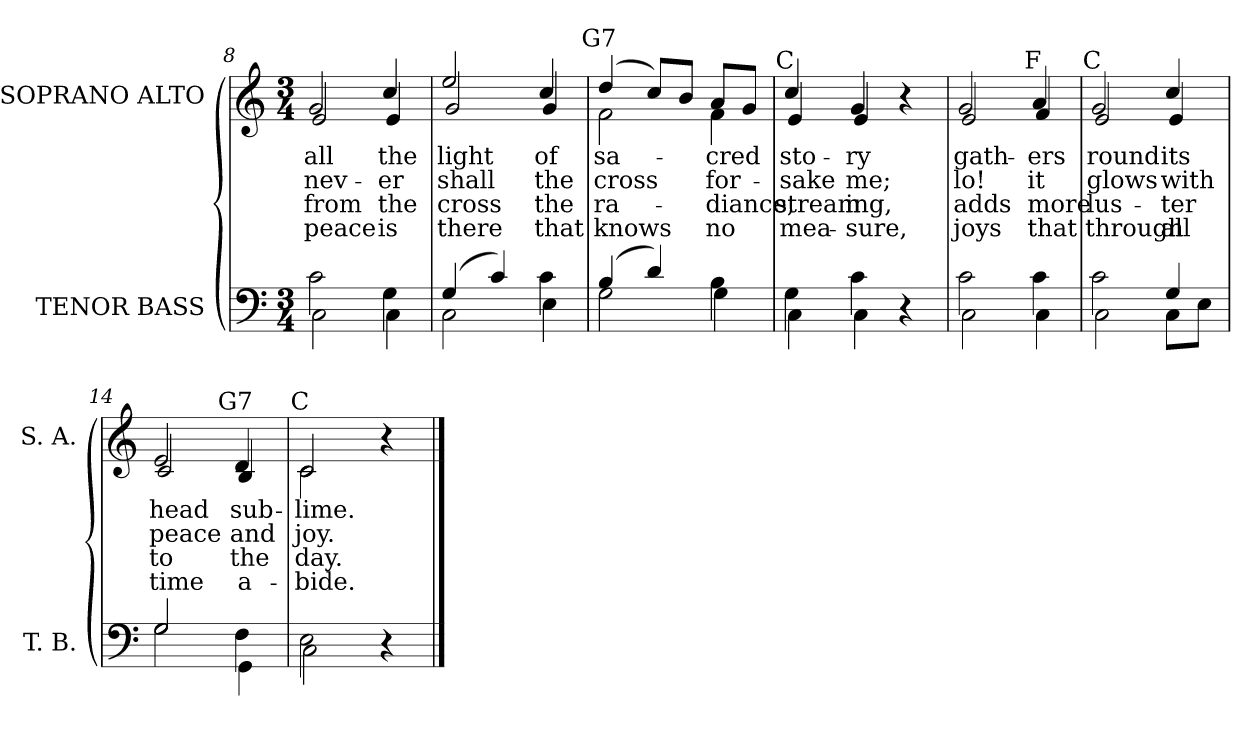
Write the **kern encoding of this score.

**kern	**kern	**text	**text	**text	**text
*part2	*part1	*part1	*part1	*part1	*part1
*staff2	*staff1	*staff1	*staff1	*staff1	*staff1
*I"TENOR BASS	*I"SOPRANO ALTO	*	*	*	*
*I'T. B.	*I'S. A.	*	*	*	*
*clefF4	*clefG2	*	*	*	*
*k[]	*k[]	*	*	*	*
*C:	*C:	*	*	*	*
*M3/4	*M3/4	*	*	*	*
=8	=8	=8	=8	=8	=8
*^	*	*	*	*	*
!	!	!LO:TX:a:cj:t=C	!	!	!	!
!	!	!	!LO:LY:b:color=#000000	!LO:LY:b:color=#000000	!LO:LY:b:color=#000000	!LO:LY:b:color=#000000
*	*	*^	*	*	*	*
2ci\	2Ci\	2gi/	2ei/	all	nev-	from	peace
!	!	!	!	!LO:LY:b:color=#000000	!LO:LY:b:color=#000000	!LO:LY:b:color=#000000	!LO:LY:b:color=#000000
4Gi\	4Ci\	4cci/	4ei/	the	-er	the	is
=9	=9	=9	=9	=9	=9	=9	=9
!	!	!	!	!LO:LY:b:color=#000000	!LO:LY:b:color=#000000	!LO:LY:b:color=#000000	!LO:LY:b:color=#000000
(4Gi/	2Ci\	2eei/	2gi/	light	shall	cross	there
4ci/)	.	.	.	.	.	.	.
!	!	!	!	!LO:LY:b:color=#000000	!LO:LY:b:color=#000000	!LO:LY:b:color=#000000	!LO:LY:b:color=#000000
4ci\	4Ei\	4cci/	4gi/	of	the	the	that
=10	=10	=10	=10	=10	=10	=10	=10
!	!	!LO:TX:a:cj:t=G7	!	!	!	!	!
!	!	!	!	!LO:LY:b:color=#000000	!LO:LY:b:color=#000000	!LO:LY:b:color=#000000	!LO:LY:b:color=#000000
(4Bi/	2Gi\	(4ddi/	2fi\	sa-	cross	ra-	knows
4di/)	.	8cci/L)	.	.	.	.	.
.	.	8bi/J	.	.	.	.	.
!	!	!	!	!LO:LY:b:color=#000000	!LO:LY:b:color=#000000	!LO:LY:b:color=#000000	!LO:LY:b:color=#000000
4Bi\	4Gi\	8ai/L	4fi\	-cred	for-	-diance,	no
.	.	8gi/J	.	.	.	.	.
!!LO:LB:g=z	!!
=11	=11	=11	=11	=11	=11	=11	=11
!	!	!LO:TX:a:cj:t=C	!	!	!	!	!
!	!	!	!	!LO:LY:b:color=#000000	!LO:LY:b:color=#000000	!LO:LY:b:color=#000000	!LO:LY:b:color=#000000
4Gi\	4Ci\	4cci/	4ei/	sto-	-sake	stream-	mea-
!	!	!	!	!LO:LY:b:color=#000000	!LO:LY:b:color=#000000	!LO:LY:b:color=#000000	!LO:LY:b:color=#000000
4ci\	4Ci\	4gi/	4ei/	-ry	me;	-ing,	-sure,
4r	4ryy	4r	4ryy	.	.	.	.
=12	=12	=12	=12	=12	=12	=12	=12
!	!	!	!	!LO:LY:b:color=#000000	!LO:LY:b:color=#000000	!LO:LY:b:color=#000000	!LO:LY:b:color=#000000
2ci\	2Ci\	2gi/	2ei/	gath-	lo!	adds	joys
!	!	!LO:TX:a:cj:t=F	!	!	!	!	!
!	!	!	!	!LO:LY:b:color=#000000	!LO:LY:b:color=#000000	!LO:LY:b:color=#000000	!LO:LY:b:color=#000000
4ci\	4Ci\	4ai/	4fi/	-ers	it	more	that
=13	=13	=13	=13	=13	=13	=13	=13
!	!	!LO:TX:a:cj:t=C	!	!	!	!	!
!	!	!	!	!LO:LY:b:color=#000000	!LO:LY:b:color=#000000	!LO:LY:b:color=#000000	!LO:LY:b:color=#000000
2ci\	2Ci\	2gi/	2ei/	round	glows	lus-	through
!	!	!	!	!LO:LY:b:color=#000000	!LO:LY:b:color=#000000	!LO:LY:b:color=#000000	!LO:LY:b:color=#000000
4Gi/	8Ci\L	4cci/	4ei/	its	with	-ter	all
.	8Ei\J	.	.	.	.	.	.
=14	=14	=14	=14	=14	=14	=14	=14
!	!	!	!	!LO:LY:b:color=#000000	!LO:LY:b:color=#000000	!LO:LY:b:color=#000000	!LO:LY:b:color=#000000
2Gi/	2Gi\	2ei/	2ci/	head	peace	to	time
!	!	!LO:TX:a:cj:t=G7	!	!	!	!	!
!	!	!	!	!LO:LY:b:color=#000000	!LO:LY:b:color=#000000	!LO:LY:b:color=#000000	!LO:LY:b:color=#000000
4Fi\	4GGi\	4di/	4Bi/	sub-	and	the	a-
=15	=15	=15	=15	=15	=15	=15	=15
!	!	!LO:TX:a:cj:t=C	!	!	!	!	!
!	!	!	!	!LO:LY:b:color=#000000	!LO:LY:b:color=#000000	!LO:LY:b:color=#000000	!LO:LY:b:color=#000000
2Ei\	2Ci\	2ci/	2ci\	-lime.	joy.	day.	-bide.
4r	4ryy	4r	4ryy	.	.	.	.
*v	*v	*	*	*	*	*	*
*	*v	*v	*	*	*	*
==	==	==	==	==	==
*-	*-	*-	*-	*-	*-
